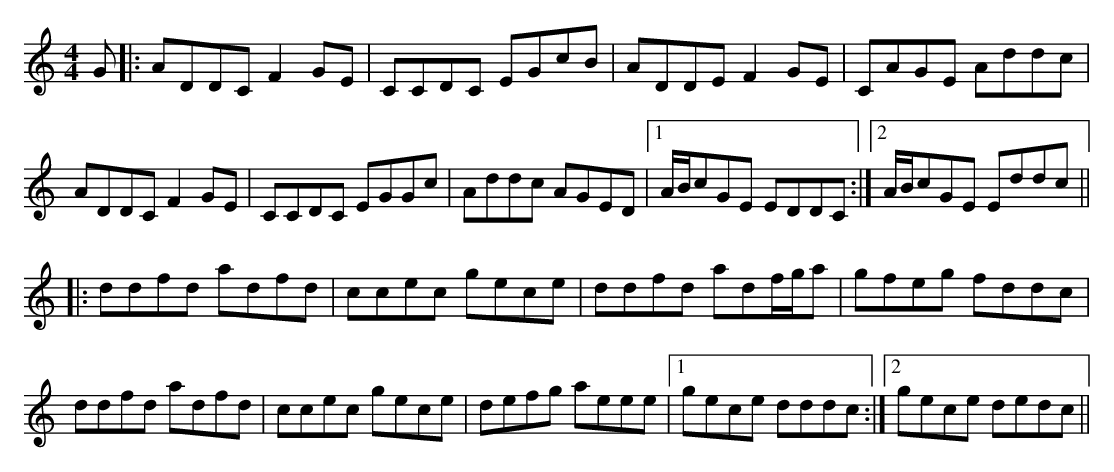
X:1
M:4/4
K:Ddor
G|:ADDC F2GE|CCDC EGcB|ADDE F2GE|CAGE Addc|
ADDC F2GE|CCDC EGGc|Addc AGED|1 A/B/cGE EDDC:|2 A/B/cGE Eddc||
|:ddfd adfd|ccec gece|ddfd adf/g/a|gfeg fddc|
ddfd adfd|ccec gece|defg aeee|1 gece dddc:|2 gece dedc||
